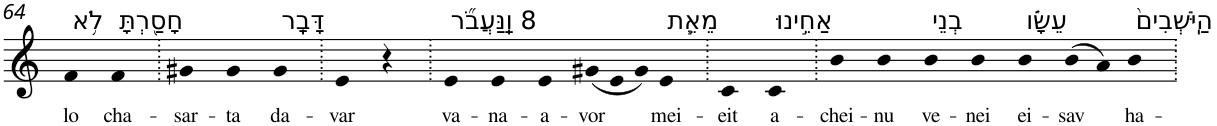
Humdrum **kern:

**kern	**text
*part1	*part1
*staff1	*staff1
*I"Piano	*
*I'Pno	*
!!LO:PB:g=z
*clefG2	*
*k[]	*
=64	=64
!LO:TX:a:t=לֹ֥א	!
!	!LO:LY:b
4f	lo
!LO:TX:a:t=חָסַ֖רְתָּ	!
!	!LO:LY:b
4f	cha-
=65.	=65.
!	!LO:LY:b
4g#X	-sar-
!	!LO:LY:b
4g#	-ta
!LO:TX:a:t=דָּבָֽר	!
!	!LO:LY:b
4g#	da-
=66.	=66.
!	!LO:LY:b
4e	-var
4r	.
=67.	=67.
!LO:TX:a:t=8 וַֽנַּעֲבֹ֞ר	!
!	!LO:LY:b
4e	va-
!	!LO:LY:b
4e	-na-
!	!LO:LY:b
4e	-a-
!	!LO:LY:b
(12g#X	-vor
12e	.
12g#)	.
!LO:TX:a:t=מֵאֵ֧ת	!
!	!LO:LY:b
4e	mei-
=68.	=68.
!	!LO:LY:b
4c	-eit
!LO:TX:a:t=אַחֵ֣ינוּ	!
!	!LO:LY:b
4c	a-
=69.	=69.
!	!LO:LY:b
4b	-chei-
!	!LO:LY:b
4b	-nu
!LO:TX:a:t=בְנֵי	!
!	!LO:LY:b
4b	ve-
!	!LO:LY:b
4b	-nei
!LO:TX:a:t=עֵשָׂ֗ו	!
!	!LO:LY:b
4b	ei-
!	!LO:LY:b
(8b	-sav
8a)	.
!LO:TX:a:t=הַיֹּֽשְׁבִים֙	!
!	!LO:LY:b
4b	ha-
=.	=.
*-	*-
